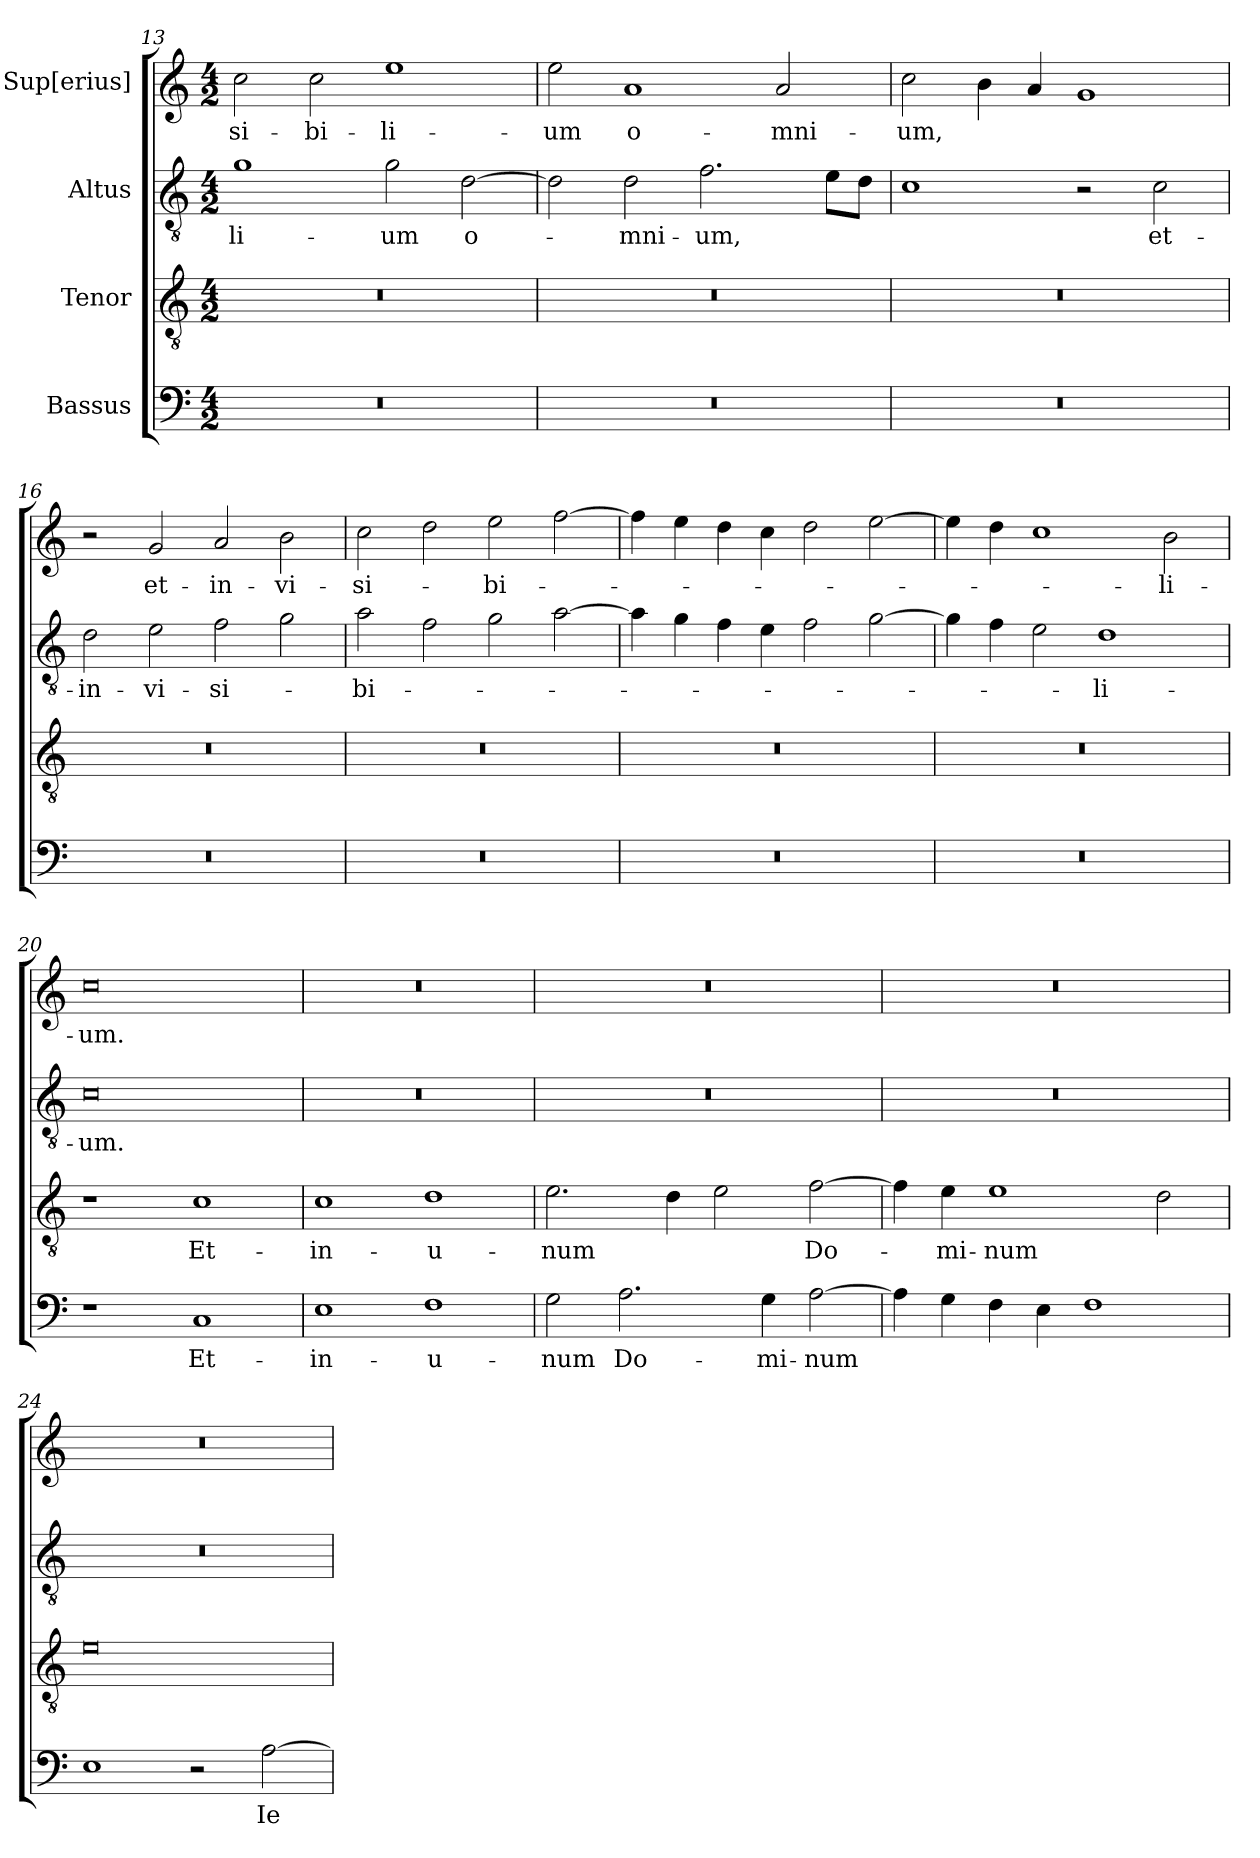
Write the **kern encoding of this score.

**kern	**text	**kern	**text	**kern	**text	**kern	**text
*part4	*part4	*part3	*part3	*part2	*part2	*part1	*part1
*staff4	*staff4	*staff3	*staff3	*staff2	*staff2	*staff1	*staff1
*I"Bassus	*	*I"Tenor	*	*I"Altus	*	*I"Sup[erius]	*
*clefF4	*	*clefGv2	*	*clefGv2	*	*clefG2	*
*k[]	*	*k[]	*	*k[]	*	*k[]	*
*M4/2	*	*M4/2	*	*M4/2	*	*M4/2	*
=13	=13	=13	=13	=13	=13	=13	=13
0r	.	0r	.	1g\	-li-	2cc\	-si-
.	.	.	.	.	.	2cc\	-bi-
.	.	.	.	2g\	-um	1ee\	-li-
.	.	.	.	[2d\	o-	.	.
=14	=14	=14	=14	=14	=14	=14	=14
0r	.	0r	.	2d\]	.	2ee\	-um
.	.	.	.	2d\	-mni-	1a/	o-
.	.	.	.	2.f\	-um,	.	.
.	.	.	.	.	.	2a/	-mni-
.	.	.	.	8e\L	.	.	.
.	.	.	.	8d\J	.	.	.
=15	=15	=15	=15	=15	=15	=15	=15
0r	.	0r	.	1c\	.	2cc\	-um,
.	.	.	.	.	.	4b\	.
.	.	.	.	.	.	4a/	.
.	.	.	.	2r	.	1g/	.
.	.	.	.	2c\	et-	.	.
=16	=16	=16	=16	=16	=16	=16	=16
0r	.	0r	.	2d\	in-	2r	.
.	.	.	.	2e\	-vi-	2g/	et-
.	.	.	.	2f\	-si-	2a/	in-
.	.	.	.	2g\	.	2b\	-vi-
=17	=17	=17	=17	=17	=17	=17	=17
0r	.	0r	.	2a\	-bi-	2cc\	-si-
.	.	.	.	2f\	.	2dd\	.
.	.	.	.	2g\	.	2ee\	-bi-
.	.	.	.	[2a\	.	[2ff\	.
=18	=18	=18	=18	=18	=18	=18	=18
0r	.	0r	.	4a\]	.	4ff\]	.
.	.	.	.	4g\	.	4ee\	.
.	.	.	.	4f\	.	4dd\	.
.	.	.	.	4e\	.	4cc\	.
.	.	.	.	2f\	.	2dd\	.
.	.	.	.	[2g\	.	[2ee\	.
=19	=19	=19	=19	=19	=19	=19	=19
0r	.	0r	.	4g\]	.	4ee\]	.
.	.	.	.	4f\	.	4dd\	.
.	.	.	.	2e\	.	1cc\	.
.	.	.	.	1d\	-li-	.	.
.	.	.	.	.	.	2b\	-li-
=20	=20	=20	=20	=20	=20	=20	=20
1r	.	1r	.	0c\	-um.	0cc\	-um.
1C/	Et-	1c\	Et-	.	.	.	.
=21	=21	=21	=21	=21	=21	=21	=21
1E\	in-	1c\	in-	0r	.	0r	.
1F\	u-	1d\	u-	.	.	.	.
=22	=22	=22	=22	=22	=22	=22	=22
2G\	-num	2.e\	-num	0r	.	0r	.
2.A\	Do-	.	.	.	.	.	.
.	.	4d\	.	.	.	.	.
.	.	2e\	.	.	.	.	.
4G\	-mi-	.	.	.	.	.	.
[2A\	-num	[2f\	Do-	.	.	.	.
=23	=23	=23	=23	=23	=23	=23	=23
4A\]	.	4f\]	.	0r	.	0r	.
4G\	.	4e\	-mi-	.	.	.	.
4F\	.	1e\	-num	.	.	.	.
4E\	.	.	.	.	.	.	.
1F\	.	.	.	.	.	.	.
.	.	2d\	.	.	.	.	.
=24	=24	=24	=24	=24	=24	=24	=24
1E\	.	0e\	.	0r	.	0r	.
2r	.	.	.	.	.	.	.
[2A\	Ie-	.	.	.	.	.	.
=	=	=	=	=	=	=	=
*-	*-	*-	*-	*-	*-	*-	*-
